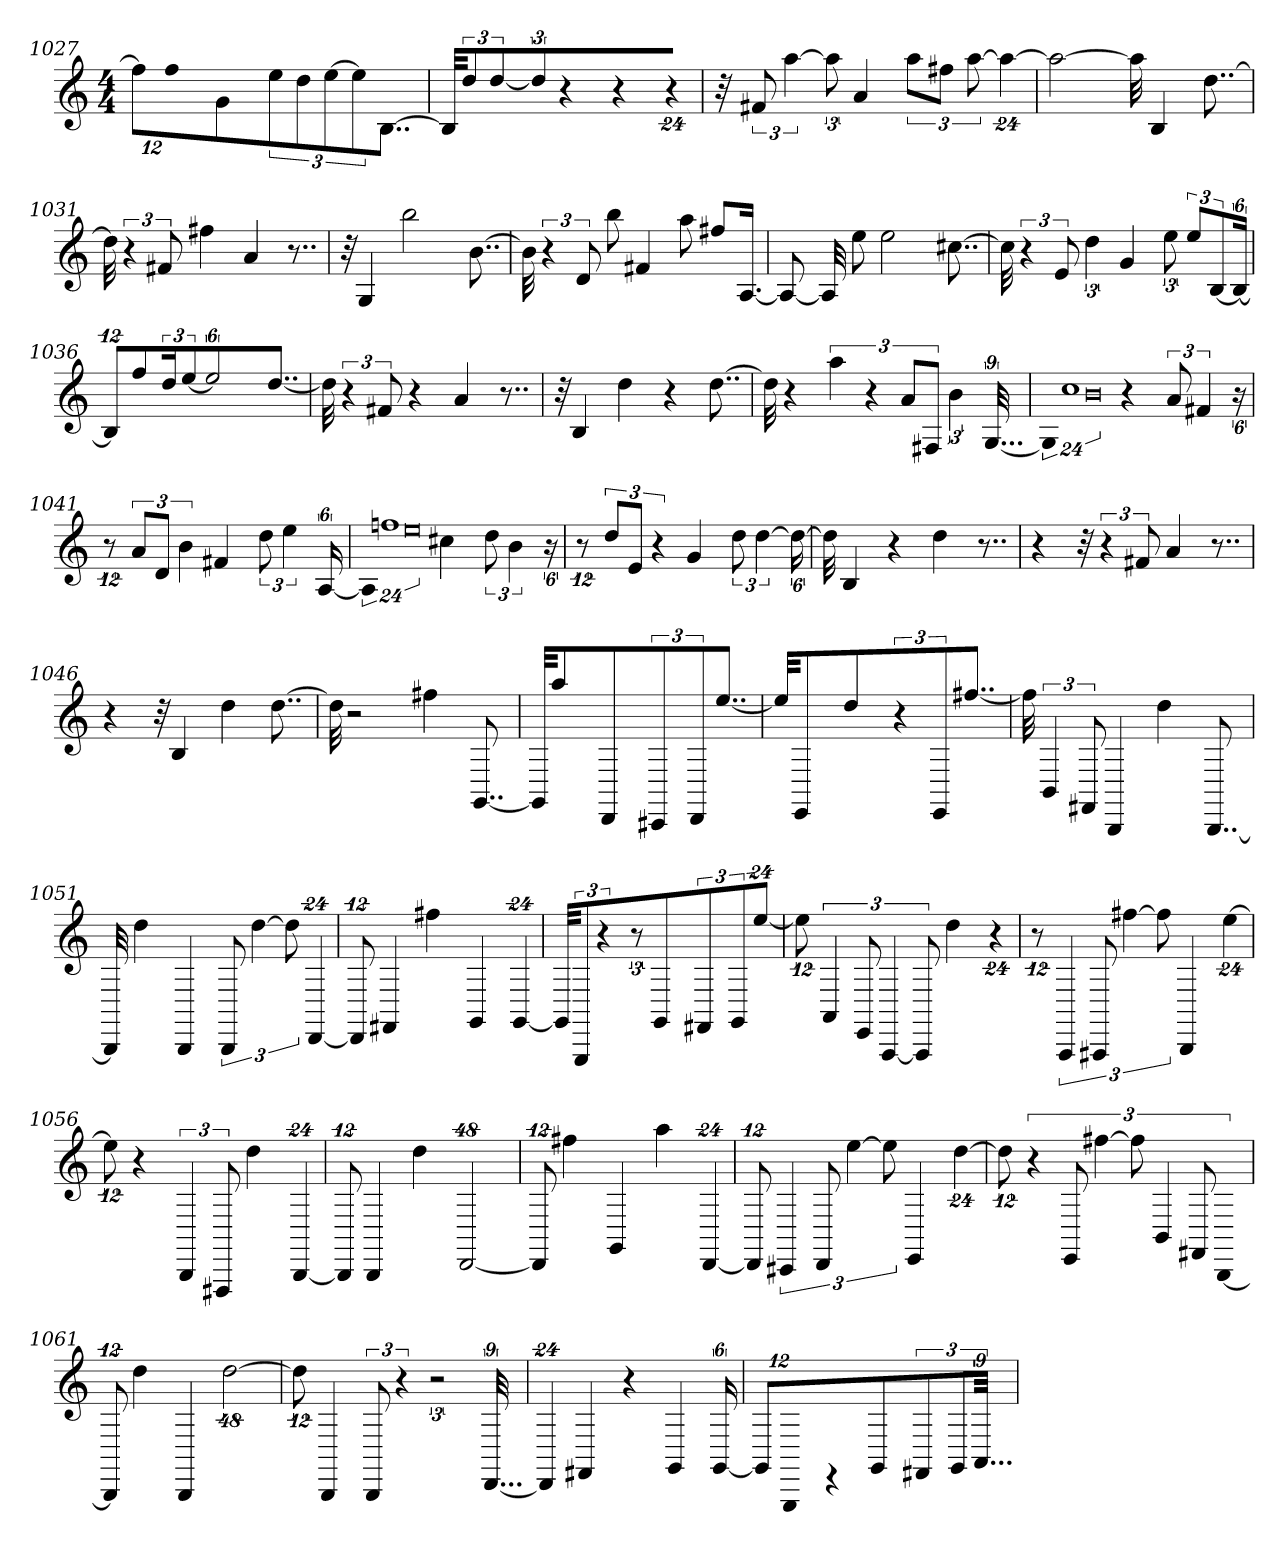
**kern
*part1
*staff1
*clefG2
*M4/4
=1027
96%11ff\L]
12ff\J
4g
12ee
12dd\L
[12ee\
12ee\J]
[8..BJ
=1028
32B/KKL]
12dd/J
[6dd
12dd]
4r
4r
96%13r
=1029
32r
12f#X
[6aa
12aa]
4a
12aa\L
12ff#X\J
[12aa
96%13aa_
=1030
2aa_
32aa]
4B
[8..dd
=1031
32dd]
6r
12f#X
4ff#X
4a
8..r
=1032
32r
4G
2bb
[8..b
=1033
32b]
6r
12d
8bb
4f#X
8aa
8ff#X/L
[16.A/Jk
=1034
8A_
32A]
8ee
2ee
[8..cc#X
=1035
32cc#]
6r
12e
6dd
4g
12ee
12ee/L
[12B/
96%5B/Jk_
=1036
96%11B/L]
8ff/
24dd/Jk
[12ee
12%5ee]
[8..dd
=1037
32dd]
6r
12f#X
4r
4a
8..r
=1038
32r
4B
4dd
4r
[8..dd
=1039
32dd]
4r
6aa
6r
12a/L
12F#X/J
6b
[36...G
=1040
96%19G]
12cc
6b
4r
12a
6f#X
96%5r
=1041
96%11r
12a/L
12d/J
6b
4f#X
12dd
6ee
[96%5A
=1042
96%19A]
12ffn
6ee
4cc#X
12dd
6b
96%5r
=1043
96%11r
12dd/L
12e/J
6r
4g
12dd
[6dd
96%5dd_
=1044
32dd]
4B
4r
4dd
8..r
=1045
4r
32r
6r
12f#X
4a
8..r
=1046
4r
32r
4B
4dd
[8..dd
=1047
32dd]
2r
4ff#X
[8..GG
=1048
32GG]
4aa
4DD
6CC#X
12DD
[8..eeJ
=1049
32ee]
4EE
4dd
6r
12EE
[8..ff#XJ
=1050
32ff#]
6BB
12FF#X
4BBB
4dd
[8..BBB
=1051
32BBB]
4dd
4BBB
12BBB
[6dd
12dd]
[96%13DD
=1052
96%11DD]
4FF#X
4ff#X
4GG
[96%13GG
=1053
32GG/KKL]
12GGG/J
6r
12r
4GG
6FF#X
12GG
[96%13ee
=1054
96%11ee]
6AA
12EE
[6AAA
12AAA]
4dd
96%13r
=1055
96%11r
6AAA
12AAA#X
[6ff#X
12ff#]
4BBB
[96%13ee
=1056
96%11ee]
4r
6BBB
12FFF#X
4dd
[96%13BBB
=1057
96%11BBB]
4BBB
4dd
[96%37DD
=1058
96%11DD]
4ff#X
4GG
4aa
[96%13DD
=1059
96%11DD]
6CC#X
12DD
[6ee
12ee]
4EE
[96%13dd
=1060
96%11dd]
6r
12EE
[6ff#X
12ff#]
6BB
12FF#X
[96%13BBB
=1061
96%11BBB]
4dd
4BBB
[96%37dd
=1062
96%11dd]
4BBB
12BBB
6r
3r
[36...DD
=1063
96%19DD]
4FF#X
4r
4GG
[96%5GG
=1064
96%11GG/L]
12GGG/J
4r
4GG
6FF#X
12GG/L
[36...AA/Jk
=
*-
